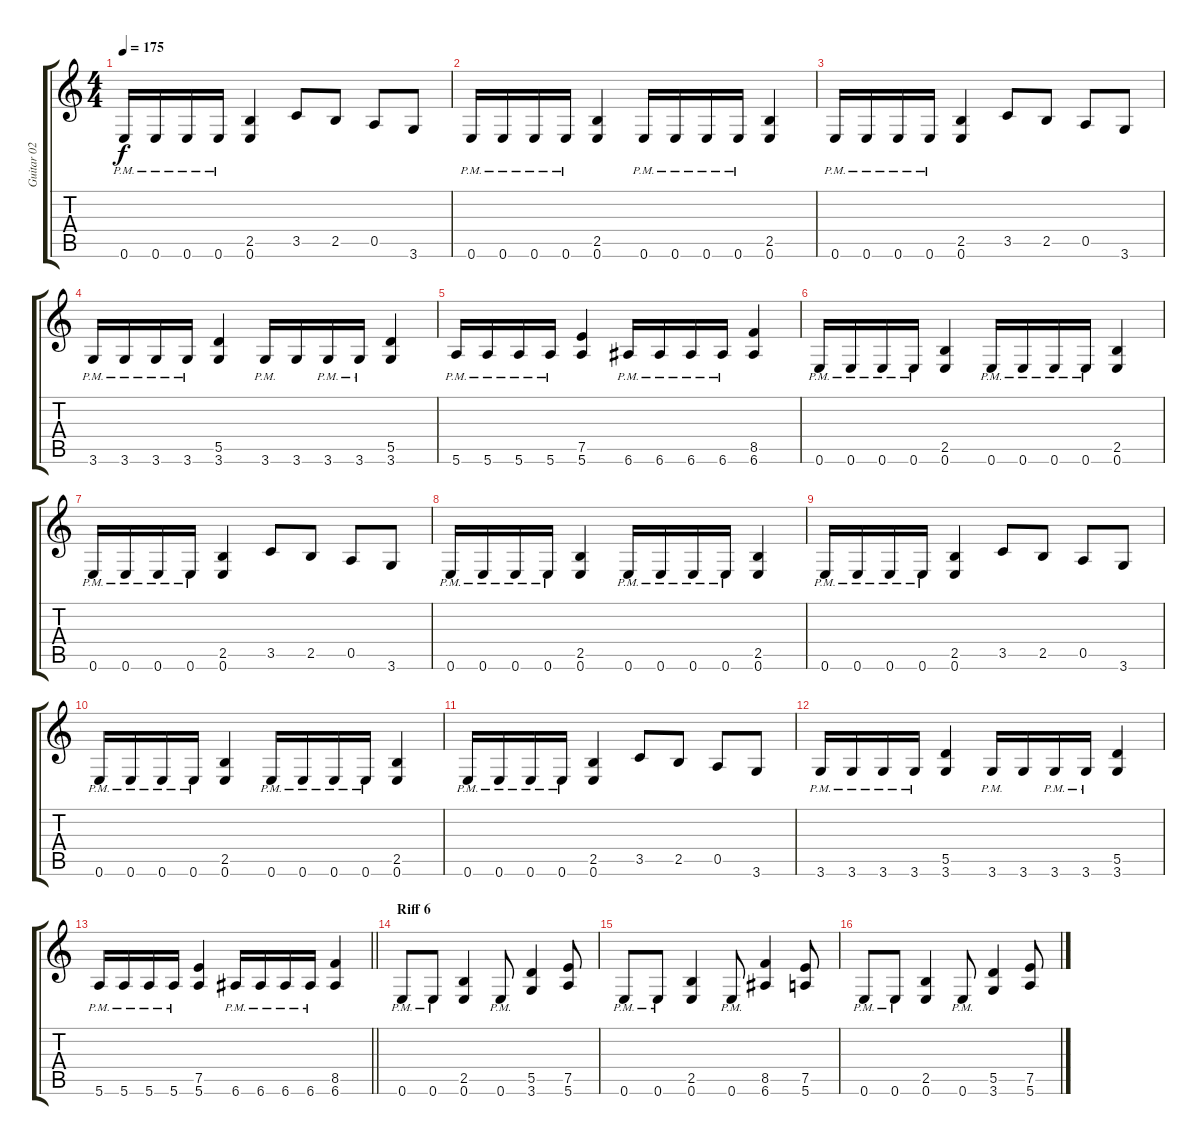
\track ("Guitar 02" "Guitar 02") {instrument overdrivenguitar}
\staff {score tabs}
\tuning (E4 B3 G3 D3 A2 E2) {hide}
\ts (4 4)
\tempo 175
\clef g2
\ks c
0.6{pm}.16{dy f} 0.6{pm}.16 0.6{pm}.16 0.6{pm}.16 (2.5 0.6).4 3.5.8 2.5.8 0.5.8 3.6.8 |
0.6{pm}.16 0.6{pm}.16 0.6{pm}.16 0.6{pm}.16 (2.5 0.6).4 0.6{pm}.16 0.6{pm}.16 0.6{pm}.16 0.6{pm}.16 (2.5 0.6).4 |
0.6{pm}.16 0.6{pm}.16 0.6{pm}.16 0.6{pm}.16 (2.5 0.6).4 3.5.8 2.5.8 0.5.8 3.6.8 |
3.6{pm}.16 3.6{pm}.16 3.6{pm}.16 3.6{pm}.16 (5.5 3.6).4 3.6{pm}.16 3.6.16 3.6{pm}.16 3.6{pm}.16 (5.5 3.6).4 |
5.6{pm}.16 5.6{pm}.16 5.6{pm}.16 5.6{pm}.16 (7.5 5.6).4 6.6{pm}.16 6.6{pm}.16 6.6{pm}.16 6.6{pm}.16 (8.5 6.6).4 |
0.6{pm}.16 0.6{pm}.16 0.6{pm}.16 0.6{pm}.16 (2.5 0.6).4 0.6{pm}.16 0.6{pm}.16 0.6{pm}.16 0.6{pm}.16 (2.5 0.6).4 |
0.6{pm}.16 0.6{pm}.16 0.6{pm}.16 0.6{pm}.16 (2.5 0.6).4 3.5.8 2.5.8 0.5.8 3.6.8 |
0.6{pm}.16 0.6{pm}.16 0.6{pm}.16 0.6{pm}.16 (2.5 0.6).4 0.6{pm}.16 0.6{pm}.16 0.6{pm}.16 0.6{pm}.16 (2.5 0.6).4 |
0.6{pm}.16 0.6{pm}.16 0.6{pm}.16 0.6{pm}.16 (2.5 0.6).4 3.5.8 2.5.8 0.5.8 3.6.8 |
0.6{pm}.16 0.6{pm}.16 0.6{pm}.16 0.6{pm}.16 (2.5 0.6).4 0.6{pm}.16 0.6{pm}.16 0.6{pm}.16 0.6{pm}.16 (2.5 0.6).4 |
0.6{pm}.16 0.6{pm}.16 0.6{pm}.16 0.6{pm}.16 (2.5 0.6).4 3.5.8 2.5.8 0.5.8 3.6.8 |
3.6{pm}.16 3.6{pm}.16 3.6{pm}.16 3.6{pm}.16 (5.5 3.6).4 3.6{pm}.16 3.6.16 3.6{pm}.16 3.6{pm}.16 (5.5 3.6).4 |
\barLineRight lightlight
5.6{pm}.16 5.6{pm}.16 5.6{pm}.16 5.6{pm}.16 (7.5 5.6).4 6.6{pm}.16 6.6{pm}.16 6.6{pm}.16 6.6{pm}.16 (8.5 6.6).4 |
\section ("" "Riff 6")
0.6{pm}.8 0.6{pm}.8 (2.5 0.6).4 0.6{pm}.8 (5.5 3.6).4 (7.5 5.6).8 |
0.6{pm}.8 0.6{pm}.8 (2.5 0.6).4 0.6{pm}.8 (8.5 6.6).4 (7.5 5.6).8 |
0.6{pm}.8 0.6{pm}.8 (2.5 0.6).4 0.6{pm}.8 (5.5 3.6).4 (7.5 5.6).8
